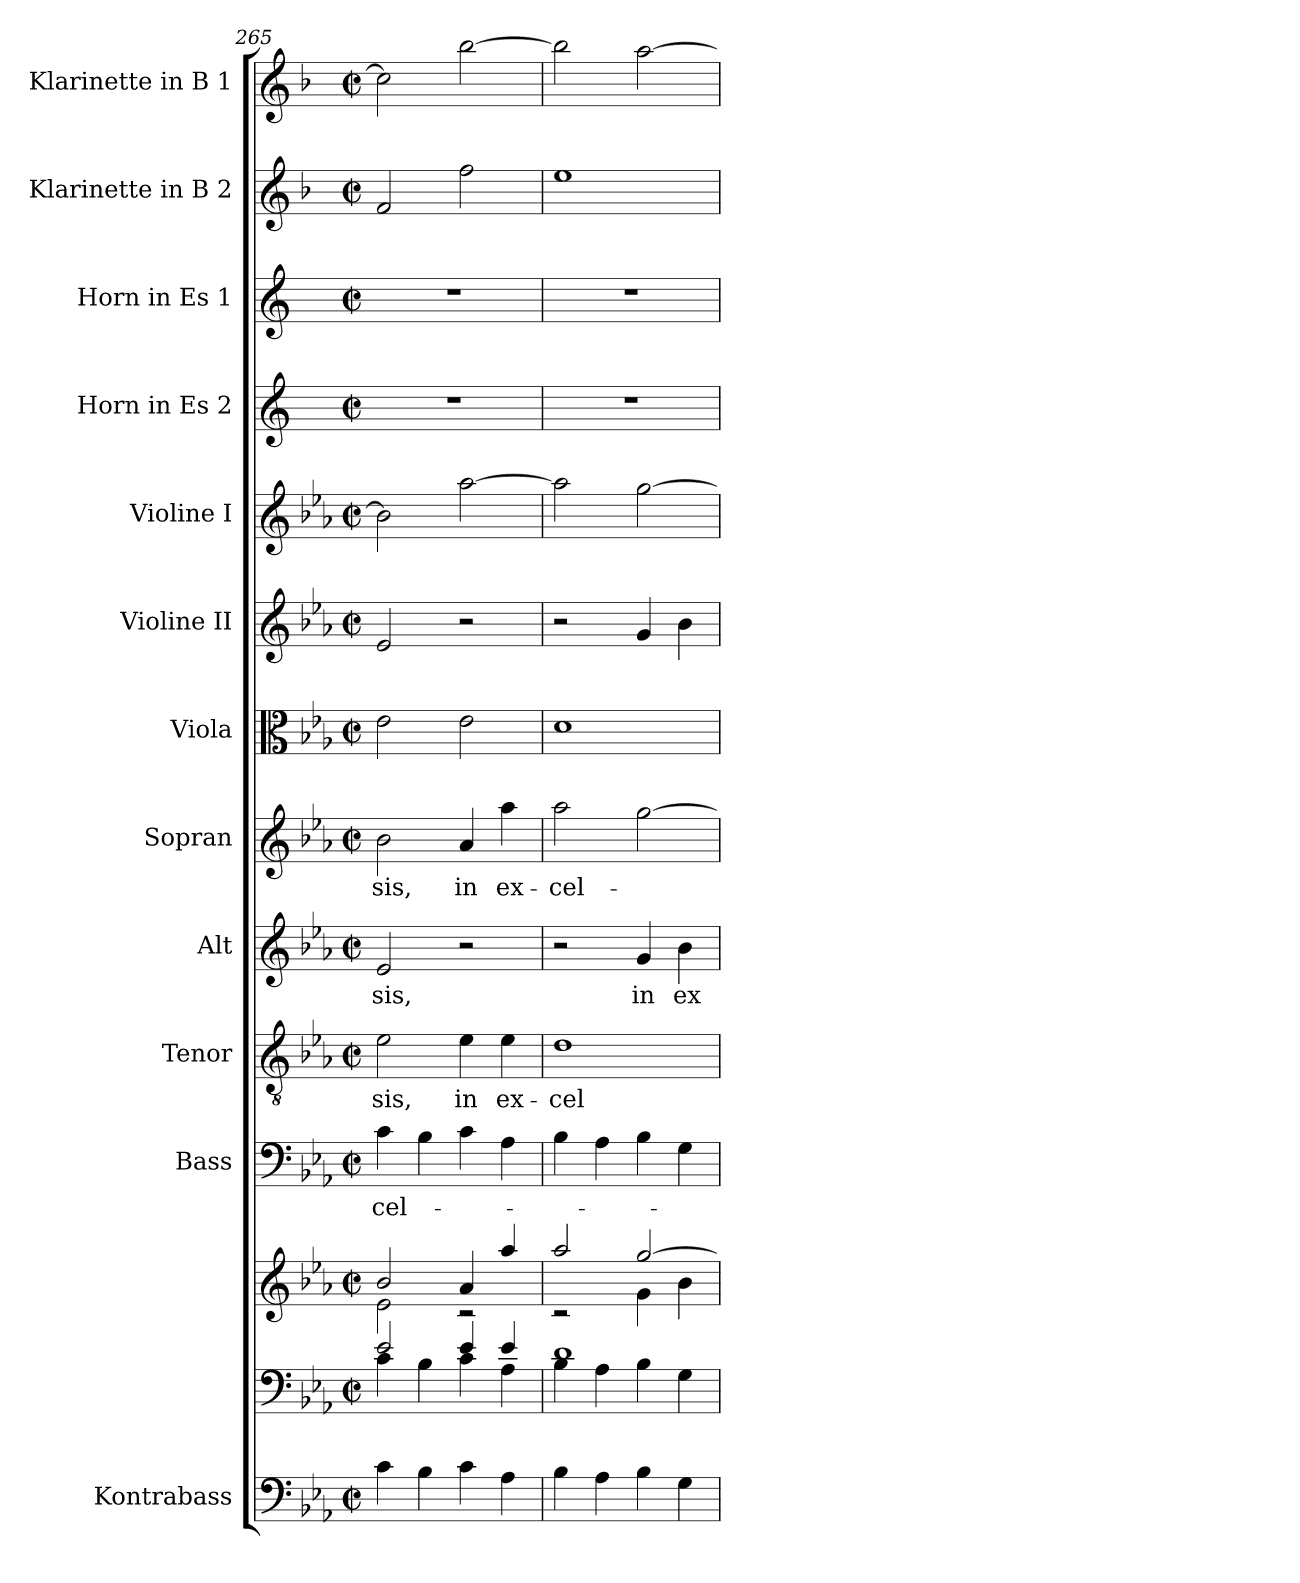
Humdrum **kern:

**kern	**kern	**kern	**kern	**text	**kern	**text	**kern	**text	**kern	**text	**kern	**kern	**kern	**kern	**kern	**kern	**kern
*part13	*part12	*part12	*part11	*part11	*part10	*part10	*part9	*part9	*part8	*part8	*part7	*part6	*part5	*part4	*part3	*part2	*part1
*staff14	*staff13	*staff12	*staff11	*staff11	*staff10	*staff10	*staff9	*staff9	*staff8	*staff8	*staff7	*staff6	*staff5	*staff4	*staff3	*staff2	*staff1
*I"Kontrabass	*	*	*I"Bass	*	*I"Tenor	*	*I"Alt	*	*I"Sopran	*	*I"Viola	*I"Violine II	*I"Violine I	*I"Horn in Es 2	*I"Horn in Es 1	*I"Klarinette in B 2	*I"Klarinette in B 1
*I'Kb.	*	*	*I'B	*	*I'T	*	*I'A	*	*I'S	*	*I'Vla.	*I'Vl. II	*I'Vl. I	*I'Hrn. 2	*I'Hrn. 1	*	*
*clefF4	*clefF4	*clefG2	*clefF4	*	*clefGv2	*	*clefG2	*	*clefG2	*	*clefC3	*clefG2	*clefG2	*clefG2	*clefG2	*clefG2	*clefG2
*ITrd7c12	*	*	*	*	*	*	*	*	*	*	*	*	*	*ITrd5c9	*ITrd5c9	*ITrd1c2	*ITrd1c2
*k[b-e-a-]	*k[b-e-a-]	*k[b-e-a-]	*k[b-e-a-]	*	*k[b-e-a-]	*	*k[b-e-a-]	*	*k[b-e-a-]	*	*k[b-e-a-]	*k[b-e-a-]	*k[b-e-a-]	*k[b-e-a-]	*k[b-e-a-]	*k[b-e-a-]	*k[b-e-a-]
*E-:	*E-:	*E-:	*E-:	*	*E-:	*	*E-:	*	*E-:	*	*E-:	*E-:	*E-:	*E-:	*E-:	*E-:	*E-:
*M2/2	*M2/2	*M2/2	*M2/2	*	*M2/2	*	*M2/2	*	*M2/2	*	*M2/2	*M2/2	*M2/2	*M2/2	*M2/2	*M2/2	*M2/2
*met(c|)	*met(c|)	*met(c|)	*met(c|)	*	*met(c|)	*	*met(c|)	*	*met(c|)	*	*met(c|)	*met(c|)	*met(c|)	*met(c|)	*met(c|)	*met(c|)	*met(c|)
=265	=265	=265	=265	=265	=265	=265	=265	=265	=265	=265	=265	=265	=265	=265	=265	=265	=265
*	*^	*^	*	*	*	*	*	*	*	*	*	*	*	*	*	*	*
!	!	!	!	!	!	!LO:LY:b	!	!LO:LY:b	!	!LO:LY:b	!	!LO:LY:b	!	!	!	!	!	!	!
4C\	2e-/	4c\	2b-/	2e-\	4c\	-cel-	2e-\	-sis,	2e-/	-sis,	2b-\	-sis,	2e-\	2e-/	2b-\]	1r	1r	2e-/	2b-\]
4BB-\	.	4B-\	.	.	4B-\	.	.	.	.	.	.	.	.	.	.	.	.	.	.
!	!	!	!	!	!	!	!	!LO:LY:b	!	!	!	!LO:LY:b	!	!	!	!	!	!	!
4C\	4e-/	4c\	4a-/	2rc	4c\	.	4e-\	in	2r	.	4a-/	in	2e-\	2r	[2aa-\	.	.	2ee-\	[2aa-\
!	!	!	!	!	!	!	!	!LO:LY:b	!	!	!	!LO:LY:b	!	!	!	!	!	!	!
4AA-\	4e-/	4A-\	4aa-/	.	4A-\	.	4e-\	ex-	.	.	4aa-\	ex-	.	.	.	.	.	.	.
=266	=266	=266	=266	=266	=266	=266	=266	=266	=266	=266	=266	=266	=266	=266	=266	=266	=266	=266	=266
!	!	!	!	!	!	!	!	!LO:LY:b	!	!	!	!LO:LY:b	!	!	!	!	!	!	!
4BB-\	1d	4B-\	2aa-/	2rc	4B-\	.	1d	-cel-	2r	.	2aa-\	-cel-	1d	2r	2aa-\]	1r	1r	1dd	2aa-\]
4AA-\	.	4A-\	.	.	4A-\	.	.	.	.	.	.	.	.	.	.	.	.	.	.
!	!	!	!	!	!	!	!	!	!	!LO:LY:b	!	!	!	!	!	!	!	!	!
4BB-\	.	4B-\	[>2gg/	4g\	4B-\	.	.	.	4g/	in	[2gg\	.	.	4g/	[2gg\	.	.	.	[2gg\
!	!	!	!	!	!	!	!	!	!	!LO:LY:b	!	!	!	!	!	!	!	!	!
4GG\	.	4G\	.	4b-\	4G\	.	.	.	4b-\	ex-	.	.	.	4b-\	.	.	.	.	.
*	*v	*v	*	*	*	*	*	*	*	*	*	*	*	*	*	*	*	*	*
*	*	*v	*v	*	*	*	*	*	*	*	*	*	*	*	*	*	*	*
=	=	=	=	=	=	=	=	=	=	=	=	=	=	=	=	=	=
*-	*-	*-	*-	*-	*-	*-	*-	*-	*-	*-	*-	*-	*-	*-	*-	*-	*-
